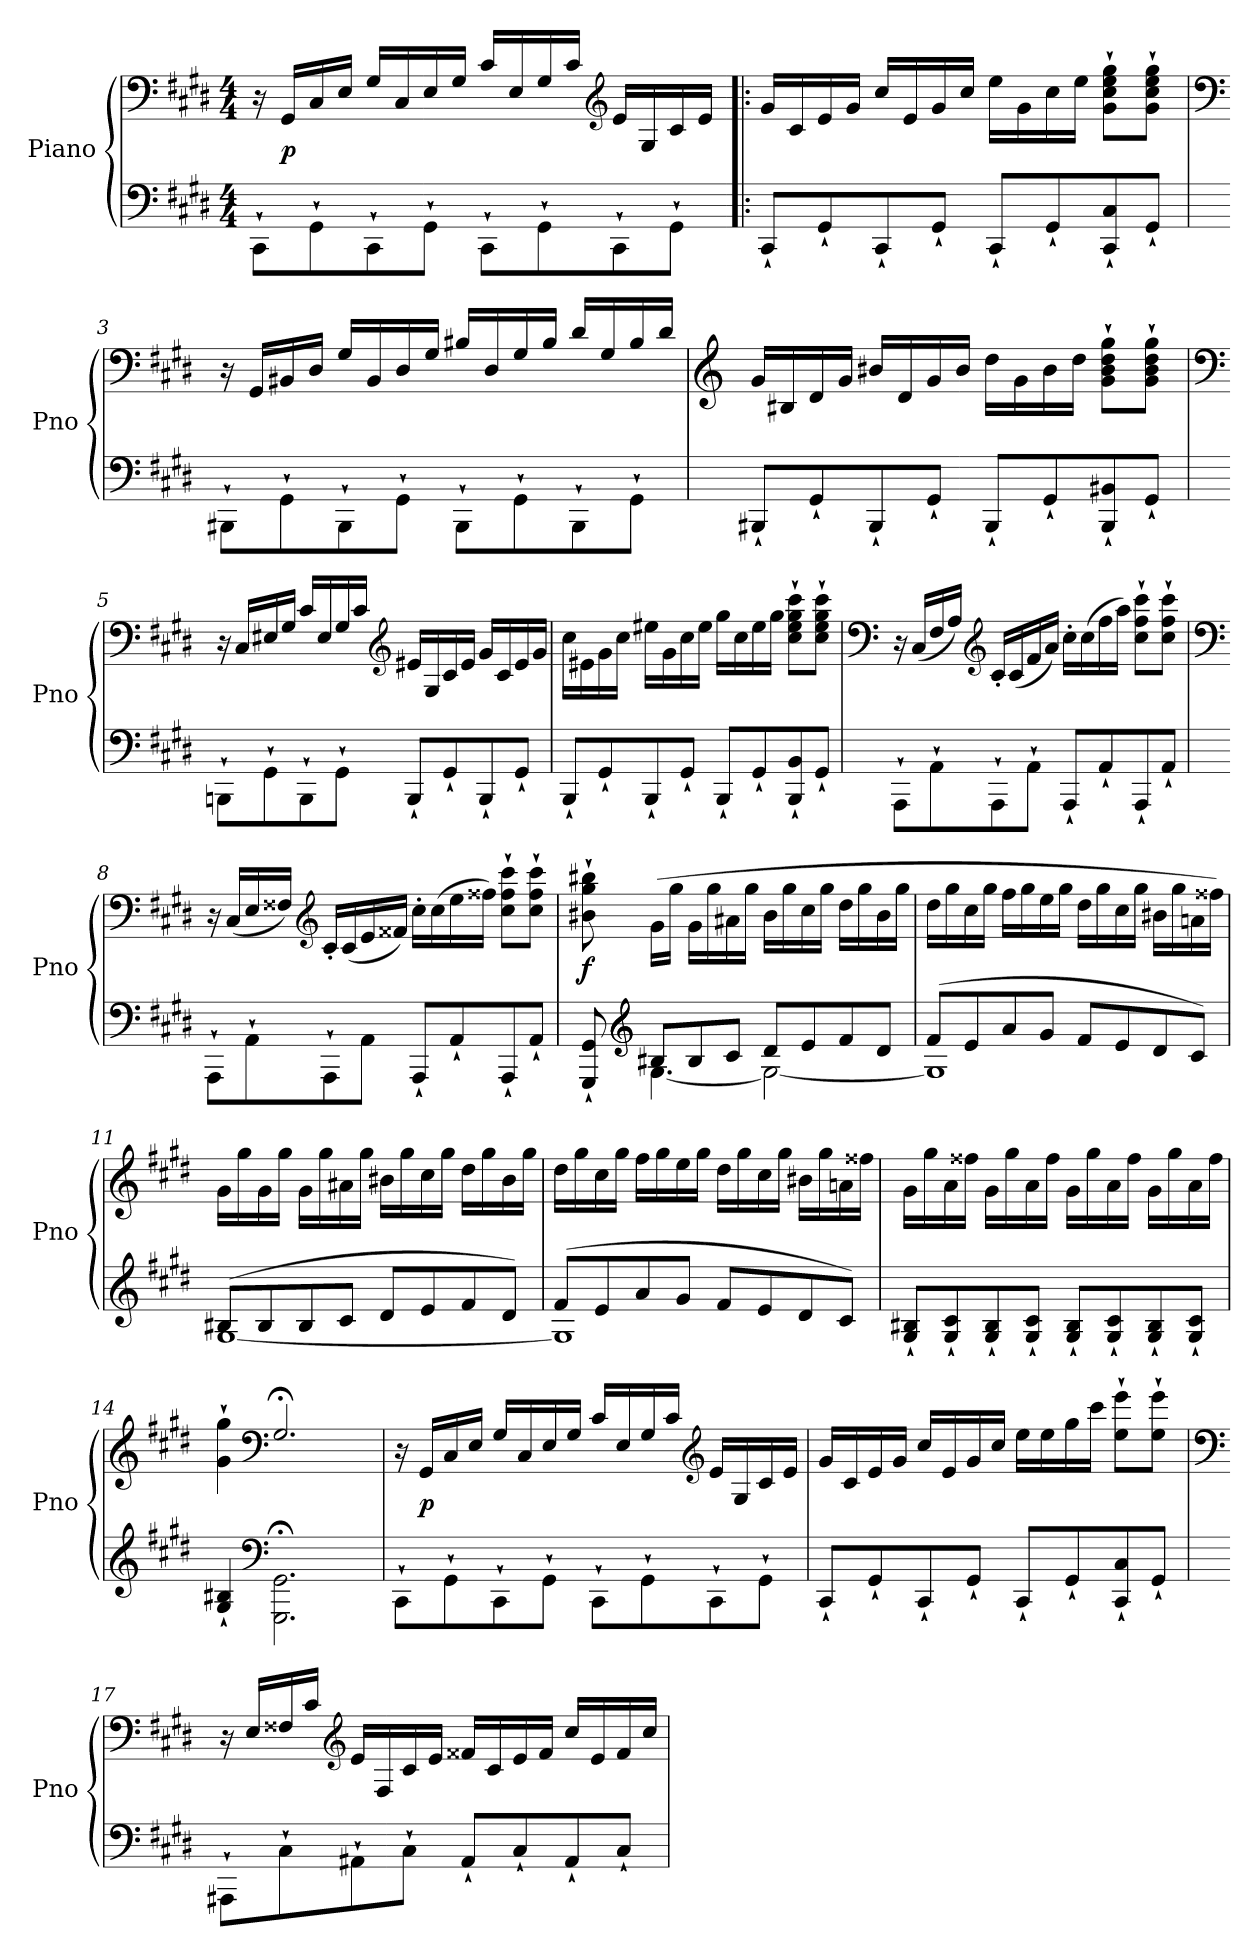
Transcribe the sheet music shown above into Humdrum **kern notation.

**kern	**kern	**dynam
*part1	*part1	*part1
*staff2	*staff1	*staff1/2
*I"Piano	*	*
*I'Pno	*	*
*clefF4	*clefF4	*
*k[f#c#g#d#]	*k[f#c#g#d#]	*
*c#:	*c#:	*
*M4/4	*M4/4	*
*MM154	*MM154	*
=1	=1	=1
8CC#`\L	16r	.
.	16GG#/LL	p
8GG#`\	16C#/	.
.	16E/JJ	.
8CC#`\	16G#/LL	.
.	16C#/	.
8GG#`\J	16E/	.
.	16G#/JJ	.
8CC#`\L	16c#/LL	.
.	16E/	.
8GG#`\	16G#/	.
.	16c#/JJ	.
*	*clefG2	*
8CC#`\	16e/LL	.
.	16G#/	.
8GG#`\J	16c#/	.
.	16e/JJ	.
=2!|:	=2!|:	=2!|:
8CC#`/L	16g#/LL	.
.	16c#/	.
8GG#`/	16e/	.
.	16g#/JJ	.
8CC#`/	16cc#/LL	.
.	16e/	.
8GG#`/J	16g#/	.
.	16cc#/JJ	.
8CC#`/L	16ee\LL	.
.	16g#\	.
8GG#`/	16cc#\	.
.	16ee\JJ	.
8CC#`/ 8C#`/	8g#`\ 8cc#`\ 8ee`\ 8gg#`\L	.
8GG#`/J	8g#`\ 8cc#`\ 8ee`\ 8gg#`\J	.
=3	=3	=3
*	*clefF4	*
8BBB#X`\L	16r	.
.	16GG#/LL	.
8GG#`\	16BB#X/	.
.	16D#/JJ	.
8BBB#`\	16G#/LL	.
.	16BB#/	.
8GG#`\J	16D#/	.
.	16G#/JJ	.
8BBB#`\L	16B#X/LL	.
.	16D#/	.
8GG#`\	16G#/	.
.	16B#/JJ	.
8BBB#`\	16d#/LL	.
.	16G#/	.
8GG#`\J	16B#/	.
.	16d#/JJ	.
=4	=4	=4
*	*clefG2	*
8BBB#X`/L	16g#/LL	.
.	16B#X/	.
8GG#`/	16d#/	.
.	16g#/JJ	.
8BBB#`/	16b#X/LL	.
.	16d#/	.
8GG#`/J	16g#/	.
.	16b#/JJ	.
8BBB#`/L	16dd#\LL	.
.	16g#\	.
8GG#`/	16b#\	.
.	16dd#\JJ	.
8BBB#`/ 8BB#X`/	8g#`\ 8b#`\ 8dd#`\ 8gg#`\L	.
8GG#`/J	8g#`\ 8b#`\ 8dd#`\ 8gg#`\J	.
=5	=5	=5
*	*clefF4	*
8BBBn`\L	16r	.
.	16C#/LL	.
8GG#`\	16E#X/	.
.	16G#/JJ	.
8BBB`\	16c#/LL	.
.	16E#/	.
8GG#`\J	16G#/	.
.	16c#/JJ	.
*	*clefG2	*
8BBB`/L	16e#X/LL	.
.	16G#/	.
8GG#`/	16c#/	.
.	16e#/JJ	.
8BBB`/	16g#/LL	.
.	16c#/	.
8GG#`/J	16e#/	.
.	16g#/JJ	.
=6	=6	=6
8BBB`/L	16cc#\LL	.
.	16e#X\	.
8GG#`/	16g#\	.
.	16cc#\JJ	.
8BBB`/	16ee#X\LL	.
.	16g#\	.
8GG#`/J	16cc#\	.
.	16ee#\JJ	.
8BBB`/L	16gg#\LL	.
.	16cc#\	.
8GG#`/	16ee#\	.
.	16gg#\JJ	.
8BBB`/ 8BB`/	8cc#`\ 8ee#`\ 8gg#`\ 8ccc#`\L	.
8GG#`/J	8cc#`\ 8ee#`\ 8gg#`\ 8ccc#`\J	.
=7	=7	=7
*	*clefF4	*
8AAA`\L	16r	.
.	(16C#/LL	.
8AA`\	16F#/	.
.	16A/JJ)	.
*	*clefG2	*
8AAA`\	16c#'/LL	.
.	(16c#/	.
8AA`\J	16f#/	.
.	16a/JJ)	.
8AAA`/L	16cc#'\LL	.
.	(16cc#\	.
8AA`/	16ff#\	.
.	16aa\JJ)	.
8AAA`/	8cc#`\ 8ff#`\ 8ccc#`\L	.
8AA`/J	8cc#`\ 8ff#`\ 8ccc#`\J	.
=8	=8	=8
*	*clefF4	*
8AAA`\L	16r	.
.	(16C#/LL	.
8AA`\	16E/	.
.	16F##X/JJ)	.
*	*clefG2	*
8AAA`\	16c#'/LL	.
.	(16c#/	.
8AA\J	16e/	.
.	16f##X/JJ)	.
8AAA`/L	16cc#'\LL	.
.	(16cc#\	.
8AA`/	16ee\	.
.	16ff##X\JJ)	.
8AAA`/	8cc#`\ 8ff##`\ 8ccc#`\L	.
8AA`/J	8cc#`\ 8ff##`\ 8ccc#`\J	.
=9	=9	=9
*^	*	*
8GGG#`/ 8GG#`/	8ryy	8b#X`\ 8gg#`\ 8bb#X`\	f
*clefG2	*	*	*
8B#X/L	[4.G#\	(16g#\LL	.
.	.	16gg#\JJ	.
8B#/	.	16g#\LL	.
.	.	16gg#\	.
8c#/J	.	16a#X\	.
.	.	16gg#\JJ	.
8d#/L	2G#\_	16b#\LL	.
.	.	16gg#\	.
8e/	.	16cc#\	.
.	.	16gg#\JJ	.
8f#/	.	16dd#\LL	.
.	.	16gg#\	.
8d#/J	.	16b#\	.
.	.	16gg#\JJ	.
=10	=10	=10	=10
(8f#/L	1G#]	16dd#\LL	.
.	.	16gg#\	.
8e/	.	16cc#\	.
.	.	16gg#\JJ	.
8a/	.	16ff#\LL	.
.	.	16gg#\	.
8g#/J	.	16ee\	.
.	.	16gg#\JJ	.
8f#/L	.	16dd#\LL	.
.	.	16gg#\	.
8e/	.	16cc#\	.
.	.	16gg#\JJ	.
8d#/	.	16b#X\LL	.
.	.	16gg#\	.
8c#/J)	.	16an\	.
.	.	16ff##X\JJ)	.
=11	=11	=11	=11
(8B#X/L	[1G#	16g#\LL	.
.	.	16gg#\	.
8B#/	.	16g#\	.
.	.	16gg#\JJ	.
8B#/	.	16g#\LL	.
.	.	16gg#\	.
8c#/J	.	16a#X\	.
.	.	16gg#\JJ	.
8d#/L	.	16b#X\LL	.
.	.	16gg#\	.
8e/	.	16cc#\	.
.	.	16gg#\JJ	.
8f#/	.	16dd#\LL	.
.	.	16gg#\	.
8d#/J)	.	16b#\	.
.	.	16gg#\JJ	.
=12	=12	=12	=12
(8f#/L	1G#]	16dd#\LL	.
.	.	16gg#\	.
8e/	.	16cc#\	.
.	.	16gg#\JJ	.
8a/	.	16ff#\LL	.
.	.	16gg#\	.
8g#/J	.	16ee\	.
.	.	16gg#\JJ	.
8f#/L	.	16dd#\LL	.
.	.	16gg#\	.
8e/	.	16cc#\	.
.	.	16gg#\JJ	.
8d#/	.	16b#X\LL	.
.	.	16gg#\	.
8c#/J)	.	16an\	.
.	.	16ff##X\JJ	.
*v	*v	*	*
=13	=13	=13
8G#`/ 8B#X`/L	16g#\LL	.
.	16gg#\	.
8G#`/ 8c#`/	16a\	.
.	16ff##X\JJ	.
8G#`/ 8B#`/	16g#\LL	.
.	16gg#\	.
8G#`/ 8c#`/J	16a\	.
.	16ff##\JJ	.
8G#`/ 8B#`/L	16g#\LL	.
.	16gg#\	.
8G#`/ 8c#`/	16a\	.
.	16ff##\JJ	.
8G#`/ 8B#`/	16g#\LL	.
.	16gg#\	.
8G#`/ 8c#`/J	16a\	.
.	16ff##\JJ	.
=14	=14	=14
4G#`/ 4B#X`/	4g#`\ 4gg#`\	.
*clefF4	*clefF4	*
2.GGG#;<\ 2.GG#;<\	2.G#;</	.
=15	=15	=15
8CC#`\L	16r	.
.	16GG#/LL	p
8GG#`\	16C#/	.
.	16E/JJ	.
8CC#`\	16G#/LL	.
.	16C#/	.
8GG#`\J	16E/	.
.	16G#/JJ	.
8CC#`\L	16c#/LL	.
.	16E/	.
8GG#`\	16G#/	.
.	16c#/JJ	.
*	*clefG2	*
8CC#`\	16e/LL	.
.	16G#/	.
8GG#`\J	16c#/	.
.	16e/JJ	.
=16	=16	=16
8CC#`/L	16g#/LL	.
.	16c#/	.
8GG#`/	16e/	.
.	16g#/JJ	.
8CC#`/	16cc#/LL	.
.	16e/	.
8GG#`/J	16g#/	.
.	16cc#/JJ	.
8CC#`/L	16ee\LL	.
.	16ee\	.
8GG#`/	16gg#\	.
.	16ccc#\JJ	.
8CC#`/ 8C#`/	8ee`\ 8eee`\L	.
8GG#`/J	8ee`\ 8eee`\J	.
=17	=17	=17
*	*clefF4	*
8AAA#X`\L	16r	.
.	16E/LL	.
8C#`\	16F##X/	.
.	16c#/JJ	.
*	*clefG2	*
8AA#X`\	16e/LL	.
.	16F##/	.
8C#`\J	16c#/	.
.	16e/JJ	.
8AA#`/L	16f##X/LL	.
.	16c#/	.
8C#`/	16e/	.
.	16f##/JJ	.
8AA#`/	16cc#/LL	.
.	16e/	.
8C#`/J	16f##/	.
.	16cc#/JJ	.
=	=	=
*-	*-	*-
